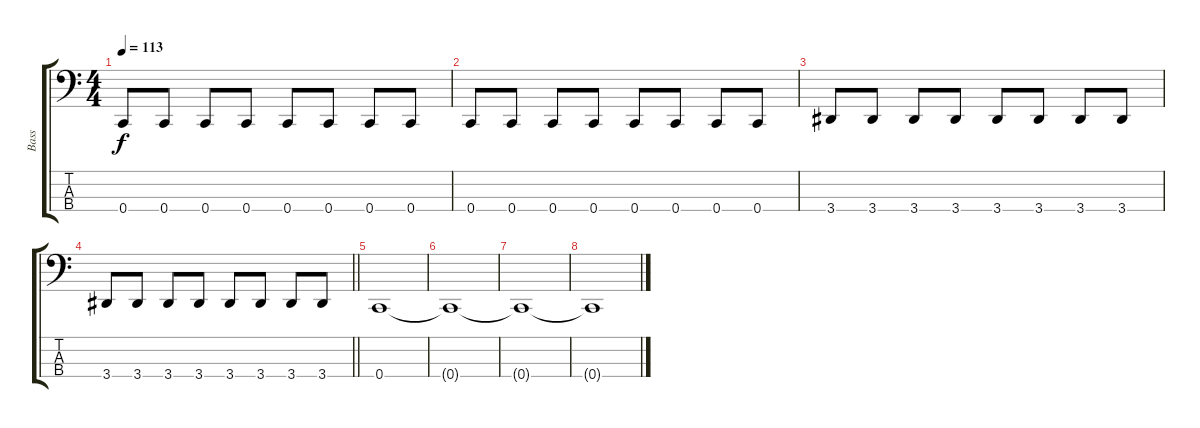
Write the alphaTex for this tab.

\track ("Bass" "Bass") {instrument slapbass2}
\staff {score tabs}
\tuning (F2 C2 G1 C1) {hide}
\ts (4 4)
\tempo 113
\clef f4
\ks c
0.4.8{dy f} 0.4.8 0.4.8 0.4.8 0.4.8 0.4.8 0.4.8 0.4.8 |
0.4.8 0.4.8 0.4.8 0.4.8 0.4.8 0.4.8 0.4.8 0.4.8 |
3.4.8 3.4.8 3.4.8 3.4.8 3.4.8 3.4.8 3.4.8 3.4.8 |
\barLineRight lightlight
3.4.8 3.4.8 3.4.8 3.4.8 3.4.8 3.4.8 3.4.8 3.4.8 |
0.4.1 |
0.4{t}.1 |
0.4{t}.1 |
0.4{t}.1
